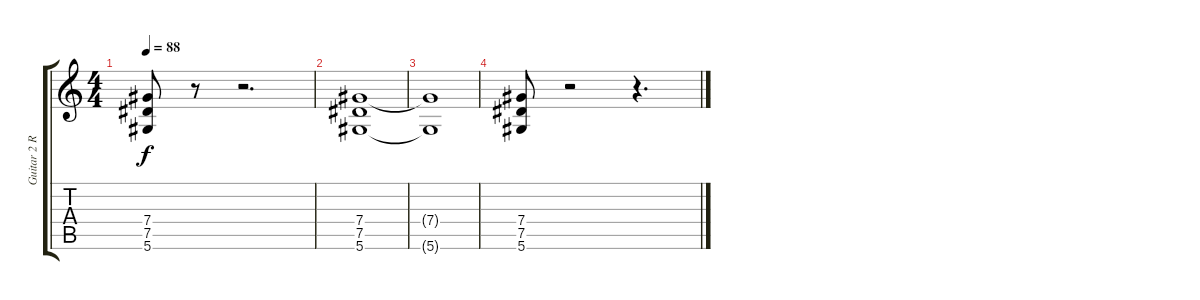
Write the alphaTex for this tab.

\track ("Guitar 2 Rythmic" "Guitar 2 R") {instrument overdrivenguitar}
\staff {score tabs}
\tuning (Eb4 Bb3 Gb3 Db3 Ab2 Eb2) {hide}
\ts (4 4)
\tempo 88
\clef g2
\ks c
(7.4 7.5 5.6).8{dy f} r.8 r.2{d} |
(7.4 7.5 5.6).1 |
(7.4{t} 5.6{t}).1 |
(7.4 7.5 5.6).8 r.2 r.4{d}
